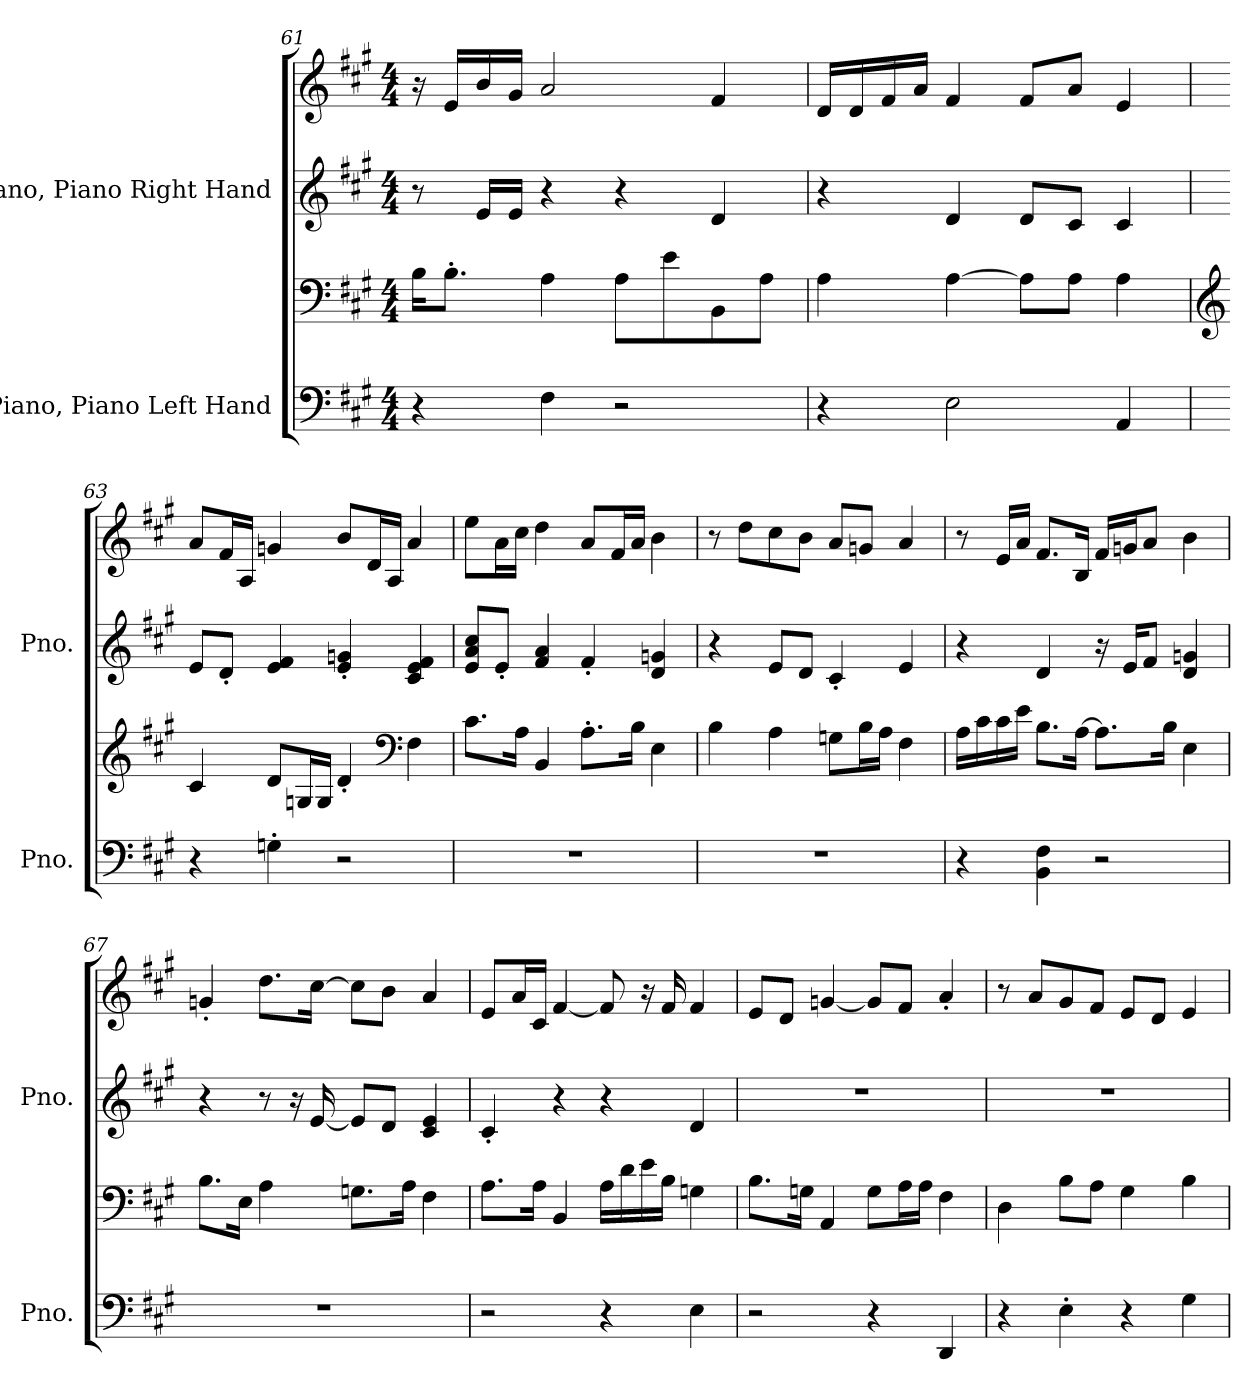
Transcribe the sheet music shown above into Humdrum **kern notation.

**kern	**kern	**kern	**kern
*part2	*part2	*part1	*part1
*staff4	*staff3	*staff2	*staff1
*I"Piano, Piano Left Hand	*	*I"Piano, Piano Right Hand	*
*I'Pno.	*	*I'Pno.	*
*clefF4	*clefF4	*clefG2	*clefG2
*k[f#c#g#]	*k[f#c#g#]	*k[f#c#g#]	*k[f#c#g#]
*M4/4	*M4/4	*M4/4	*M4/4
=61	=61	=61	=61
4r	16B\KL	8r	16r
.	8.B'\J	.	16e/LL
.	.	16e/LL	16b/
.	.	16e/JJ	16g#/JJ
4F#\	4A\	4r	2a/
2r	8A\L	4r	.
.	8e\	.	.
.	8BB\	4d/	4f#/
.	8A\J	.	.
=62	=62	=62	=62
4r	4A\	4r	16d/LL
.	.	.	16d/
.	.	.	16f#/
.	.	.	16a/JJ
2E\	[4A\	4d/	4f#/
.	8A\L]	8d/L	8f#/L
.	8A\J	8c#/J	8a/J
4AA/	4A\	4c#/	4e/
!!LO:PB:g=z
=63	=63	=63	=63
*	*clefG2	*	*
4r	4c#/	8e/L	8a/L
.	.	8d'/J	16f#/L
.	.	.	16A/JJ
4Gn'\	8d/L	4e/ 4f#/	4gn/
.	16Gn/L	.	.
.	16G/JJ	.	.
2r	4d'/	4e/' 4gn/'	8b/L
.	.	.	16d/L
.	.	.	16A/JJ
*	*clefF4	*	*
.	4F#\	4c#/ 4e/ 4f#/	4a/
=64	=64	=64	=64
1r	8.c#\L	8e/ 8a/ 8cc#/L	8ee\L
.	.	8e'/J	16a\L
.	16A\Jk	.	16cc#\JJ
.	4BB/	4f#/ 4a/	4dd\
.	8.A'\L	4f#'/	8a/L
.	.	.	16f#/L
.	16B\Jk	.	16a/JJ
.	4E\	4d/ 4gn/	4b\
=65	=65	=65	=65
1r	4B\	4r	8r
.	.	.	8dd\L
.	4A\	8e/L	8cc#\
.	.	8d/J	8b\J
.	8Gn\L	4c#'/	8a/L
.	16B\L	.	8gn/J
.	16A\JJ	.	.
.	4F#\	4e/	4a/
!!LO:LB:g=z
=66	=66	=66	=66
4r	16A\LL	4r	8r
.	16c#\	.	.
.	16c#\	.	16e/LL
.	16e\JJ	.	16a/JJ
4BB\ 4F#\	8.B\L	4d/	8.f#/L
.	[16A\Jk	.	16B/Jk
2r	8.A\L]	16r	16f#/LL
.	.	16e/KL	16gn/J
.	.	8f#/J	8a/J
.	16B\Jk	.	.
.	4E\	4d/ 4gn/	4b\
=67	=67	=67	=67
1r	8.B\L	4r	4gn'/
.	16E\Jk	.	.
.	4A\	8r	8.dd\L
.	.	16r	.
.	.	[16e/	[16cc#\Jk
.	8.Gn\L	8e/L]	8cc#\L]
.	.	8d/J	8b\J
.	16A\Jk	.	.
.	4F#\	4c#/ 4e/	4a/
=68	=68	=68	=68
2r	8.A\L	4c#'/	8e/L
.	.	.	16a/L
.	16A\Jk	.	16c#/JJ
.	4BB/	4r	[4f#/
4r	16A\LL	4r	8f#/]
.	16d\	.	.
.	16e\	.	16r
.	16B\JJ	.	16f#/
4E\	4Gn\	4d/	4f#/
=69	=69	=69	=69
2r	8.B\L	1r	8e/L
.	.	.	8d/J
.	16Gn\Jk	.	.
.	4AA/	.	[4gn/
4r	8G\L	.	8g/L]
.	16A\L	.	8f#/J
.	16A\JJ	.	.
4DD/	4F#\	.	4a'/
!!LO:LB:g=z
=70	=70	=70	=70
4r	4D\	1r	8r
.	.	.	8a/L
4E'\	8B\L	.	8g#/
.	8A\J	.	8f#/J
4r	4G#\	.	8e/L
.	.	.	8d/J
4G#\	4B\	.	4e/
=	=	=	=
*-	*-	*-	*-
